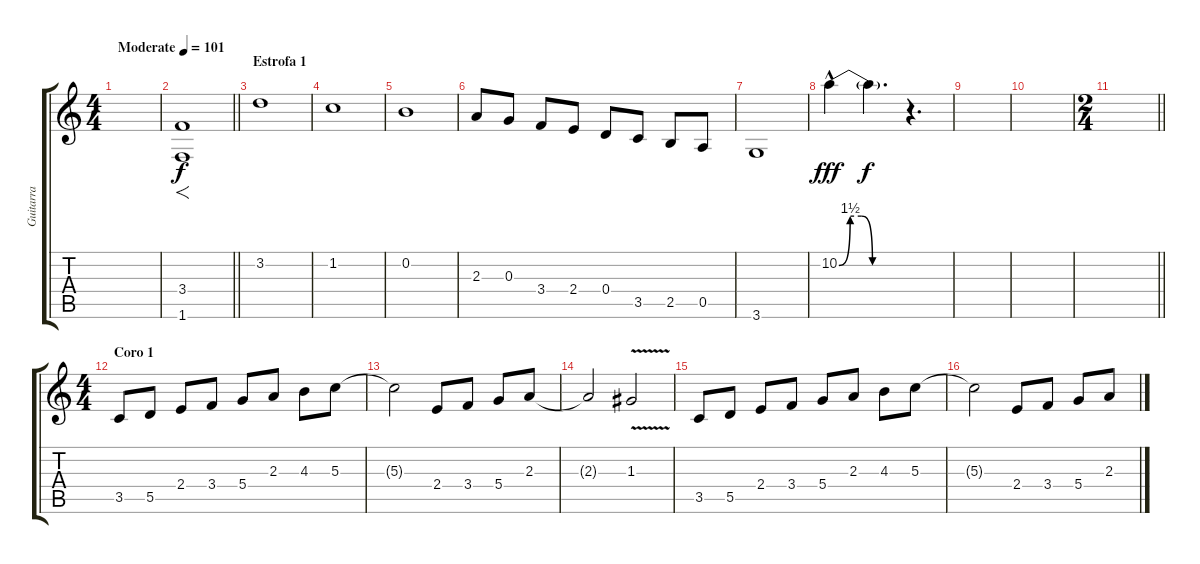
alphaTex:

\track ("Guitarra" "Guitarra") {instrument overdrivenguitar}
\staff {score tabs}
\tuning (E4 B3 G3 D3 A2 E2) {hide}
\ts (4 4)
\tempo (101 "Moderate")
\clef g2
\ks c
|
\barLineRight lightlight
(3.4 1.6).1{f} |
\section ("" "Estrofa 1")
3.2.1 |
1.2.1 |
0.2.1 |
2.3.8 0.3.8 3.4.8 2.4.8 0.4.8 3.5.8 2.5.8 0.5.8 |
3.6.1 |
10.2{be (custom 0 0 10 6 20 6 30 0 60 0) hac}.4{dy fff} 10.2{t}.4{d dy f} r.4{d} |
|
|
\ts (2 4)
\barLineRight lightlight
|
\ts (4 4)
\section ("" "Coro 1")
3.5.8 5.5.8 2.4.8 3.4.8 5.4.8 2.3.8 4.3.8 5.3.8 |
5.3{t}.2 2.4.8 3.4.8 5.4.8 2.3.8 |
2.3{t}.2 1.3{v}.2 |
3.5.8 5.5.8 2.4.8 3.4.8 5.4.8 2.3.8 4.3.8 5.3.8 |
5.3{t}.2 2.4.8 3.4.8 5.4.8 2.3.8
